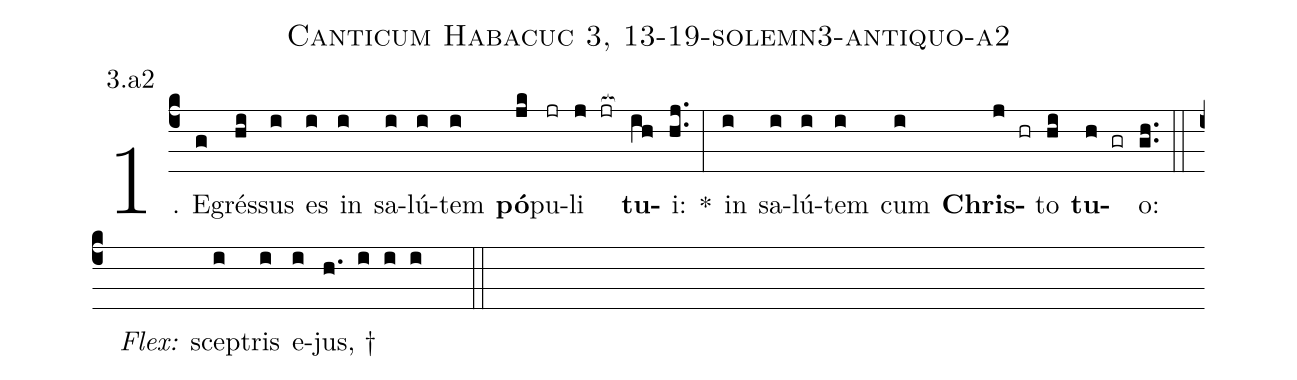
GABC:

name: Canticum Habacuc 3, 13-19-solemn3-antiquo-a2;
annotation: 3.a2;
%%
(c4)1. E(g)grés(hi)sus(i) es(i) in(i) sa(i)lú(i)tem(i) <b>pó</b>(jk)pu(jr)li(j jr[ocb:1{]) <b>tu</b>(ih[ocb:0}])i:(hj..) *(:) in(i) sa(i)lú(i)tem(i) cum(i) <b>Chris</b>(j hr)to(hi) <b>tu</b>(h gr)o:(gh..) (::)
<i>Flex:</i>()  scep(i)tris(i) e(i)jus, †(h. i i i  ::)
